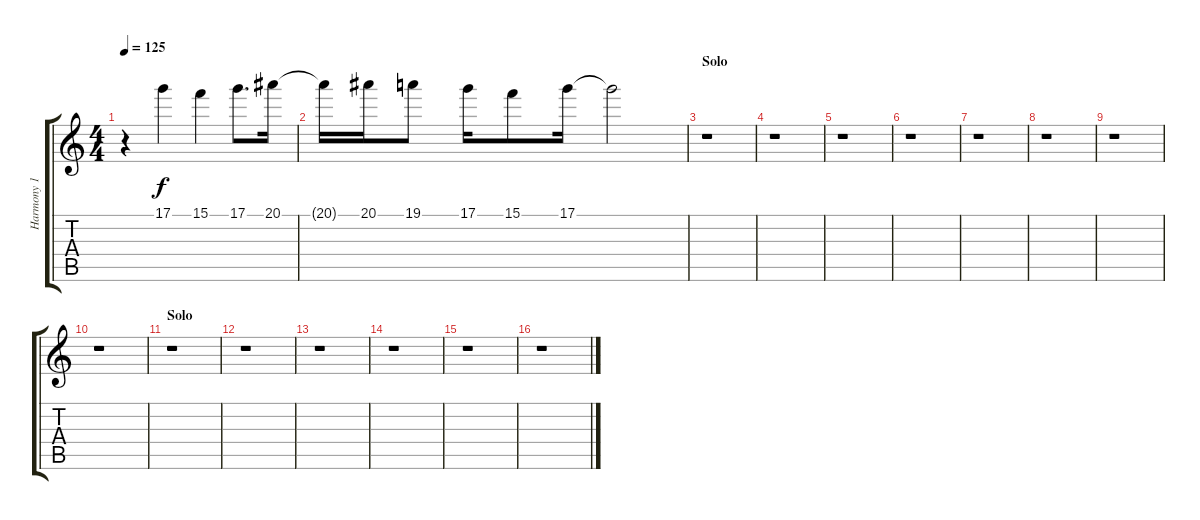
\track ("Harmony 1" "Harmony 1") {instrument overdrivenguitar}
\staff {score tabs}
\tuning (D4 A3 F3 C3 G2 C2) {hide}
\ts (4 4)
\tempo 125
\clef g2
\ks aminor
r.4{dy f} 17.1.4 15.1.4 17.1.8{d} 20.1.16 |
20.1{t}.16 20.1.16 19.1.8 17.1.16 15.1.8 17.1.16 17.1{t}.2 |
\section ("" "Solo")
r.1 |
r.1 |
r.1 |
r.1 |
r.1 |
r.1 |
r.1 |
r.1 |
\section ("" "Solo")
r.1 |
r.1 |
r.1 |
r.1 |
r.1 |
r.1
